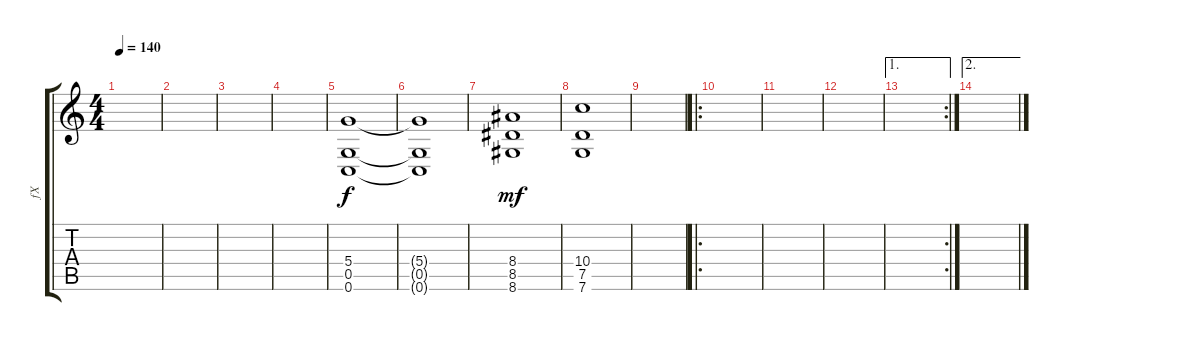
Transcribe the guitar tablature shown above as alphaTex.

\track ("fX" "fX") {instrument overdrivenguitar}
\staff {score tabs}
\tuning (E4 B3 G3 D3 G2 C2) {hide}
\ts (4 4)
\tempo 140
\clef g2
\ks c
|
|
|
|
(5.4 0.5 0.6).1 |
(5.4{t} 0.5{t} 0.6{t}).1{dy f} |
(8.4 8.5 8.6).1{dy mf} |
(10.4 7.5 7.6).1 |
|
\ro
|
|
|
\ae 1
\rc 2
|
\ae 2
